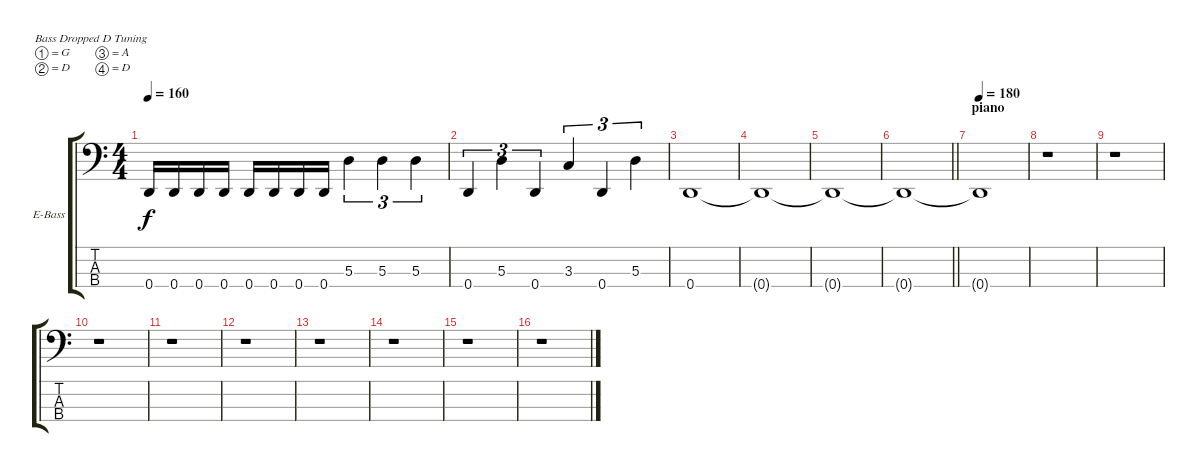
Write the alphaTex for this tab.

\bracketExtendMode groupsimilarinstruments
\firstSystemTrackNameOrientation horizontal
\otherSystemsTrackNameOrientation horizontal
\track ("bass" "E-Bass") {instrument electricbasspick}
\staff {score tabs}
\tuning (G2 D2 A1 D1)
\ts (4 4)
\tempo 160
\clef f4
\ks c
0.4.16{dy f} 0.4.16 0.4.16 0.4.16 0.4.16 0.4.16 0.4.16 0.4.16 5.3.4{tu (3 2)} 5.3.4{tu (3 2)} 5.3.4{tu (3 2)} |
0.4.4{tu (3 2)} 5.3.4{tu (3 2)} 0.4.4{tu (3 2)} 3.3.4{tu (3 2)} 0.4.4{tu (3 2)} 5.3.4{tu (3 2)} |
0.4.1 |
0.4{t}.1 |
0.4{t}.1 |
\barLineRight lightlight
0.4{t}.1 |
\section ("" "piano")
\tempo 180
0.4{t}.1 |
r.1 |
r.1 |
r.1 |
r.1 |
r.1 |
r.1 |
r.1 |
r.1 |
r.1
